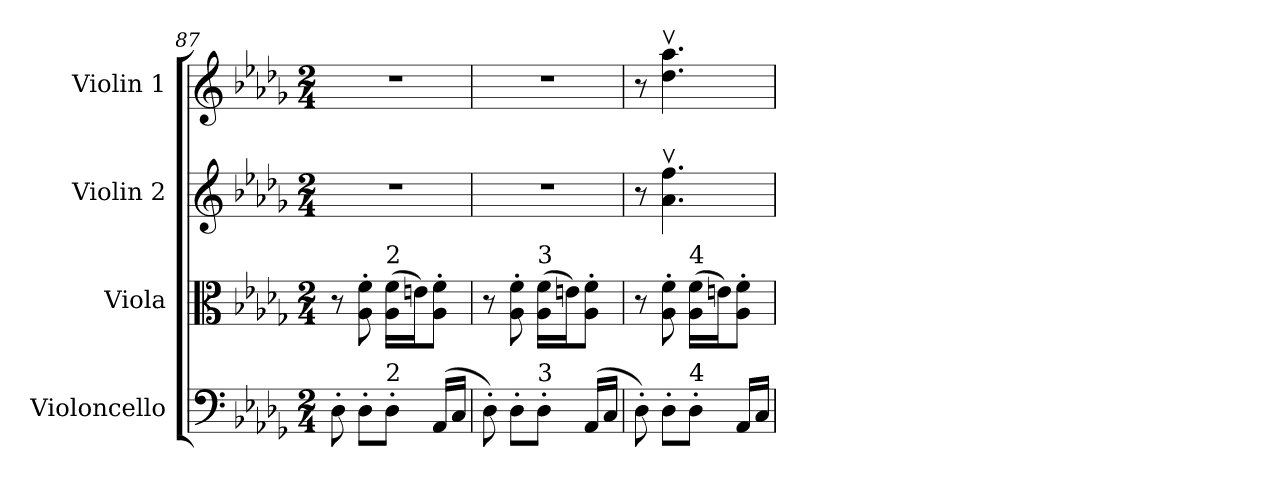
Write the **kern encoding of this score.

**kern	**kern	**kern	**dynam	**kern	**dynam
*part4	*part3	*part2	*part2	*part1	*part1
*staff4	*staff3	*staff2	*staff2	*staff1	*staff1
*I"Violoncello	*I"Viola	*I"Violin 2	*	*I"Violin 1	*
*I'Vc	*I'Vla	*I'Vln	*	*I'Vln	*
*clefF4	*clefC3	*clefG2	*	*clefG2	*
*k[b-e-a-d-g-]	*k[b-e-a-d-g-]	*k[b-e-a-d-g-]	*	*k[b-e-a-d-g-]	*
*M2/4	*M2/4	*M2/4	*	*M2/4	*
=87	=87	=87	=87	=87	=87
8D-'\	8r	2r	.	2r	.
8D-'\L	8A-\' 8f\'	.	.	.	.
!	!LO:TX:a:t=2	!	!	!	!
!LO:TX:a:t=2	!	!	!	!	!
8D-'\J	(16A-\ 16f\LL	.	.	.	.
.	16en\J)	.	.	.	.
(16AA-/LL	8A-\' 8f\'J	.	.	.	.
16C/JJ	.	.	.	.	.
=88	=88	=88	=88	=88	=88
8D-'\)	8r	2r	.	2r	.
8D-'\L	8A-\' 8f\'	.	.	.	.
!	!LO:TX:a:t=3	!	!	!	!
!LO:TX:a:t=3	!	!	!	!	!
8D-'\J	(16A-\ 16f\LL	.	.	.	.
.	16en\J)	.	.	.	.
(16AA-/LL	8A-\' 8f\'J	.	.	.	.
16C/JJ	.	.	.	.	.
=89	=89	=89	=89	=89	=89
*	*	*^	*	*^	*
8D-'\)	8r	8r	8ryy	.	8r	8ryy	.
!	!	!	!	!LO:DY:b	!	!	!
!	!	!	!	!LO:DY:n=1:b	!	!	!LO:DY:b
!	!	!	!	!	!	!	!LO:DY:n=1:b
8D-'\L	8A-\' 8f\'	4.a-\v 4.ff\v	8ryy	p other-dynamics	4.dd-\v 4.aa-\v	8ryy	p other-dynamics
!	!LO:TX:a:t=4	!	!	!	!	!	!
!LO:TX:a:t=4	!	!	!	!	!	!	!
8D-'\J	(16A-\ 16f\LL	.	4ryy	.	.	4ryy	.
.	16en\J)	.	.	.	.	.	.
16AA-/LL	8A-\' 8f\'J	.	.	.	.	.	.
16C/JJ	.	.	.	.	.	.	.
*	*	*v	*v	*	*	*	*
*	*	*	*	*v	*v	*
=	=	=	=	=	=
*-	*-	*-	*-	*-	*-
